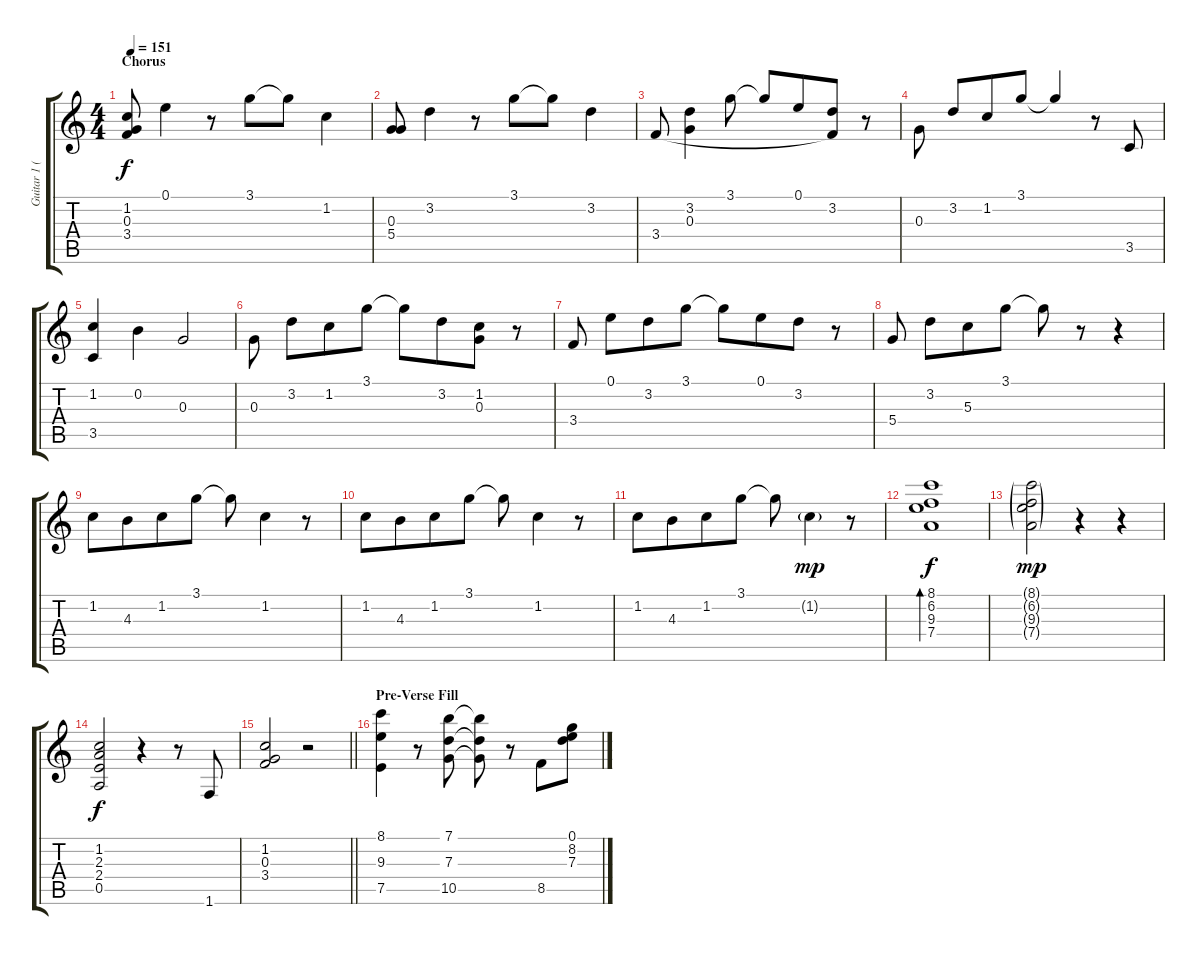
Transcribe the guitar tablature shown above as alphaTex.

\track ("Guitar 1 (Delay/Echo)" "Guitar 1 (") {instrument electricguitarclean}
\staff {score tabs}
\tuning (E4 B3 G3 D3 A2 E2) {hide}
\ts (4 4)
\section ("" "Chorus")
\tempo 151
\clef g2
\ks c
(1.2 0.3 3.4).8{dy f} 0.1.4 r.8 3.1.8 3.1{t}.8 1.2.4 |
(0.3 5.4).8 3.2.4 r.8 3.1.8 3.1{t}.8 3.2.4 |
3.4.8 (3.2 0.3).4 3.1.8{beam split} 3.1{t}.8{beam Up beam merge} 0.1.8{beam Up beam merge} (3.2 3.4{t}).8{beam Up} r.8 |
0.3.8{beam Down beam split} 3.2.8{beam Up beam merge} 1.2.8{beam Up} 3.1.8{beam Up} 3.1{t}.4{beam Up} r.8 3.5.8 |
(1.2 3.5).4 0.2.4 0.3.2 |
0.3.8{beam Down beam split} 3.2.8{beam merge} 1.2.8 3.1.8 3.1{t}.8 3.2.8{beam merge} (1.2 0.3).8 r.8 |
3.4.8{beam split} 0.1.8{beam merge} 3.2.8{beam merge} 3.1.8 3.1{t}.8 0.1.8{beam merge} 3.2.8 r.8 |
5.4.8{beam split} 3.2.8{beam merge} 5.3.8 3.1.8 3.1{t}.8 r.8 r.4 |
1.2.8 4.3.8{beam merge} 1.2.8{beam merge} 3.1.8{beam split} 3.1{t}.8 1.2.4 r.8 |
1.2.8 4.3.8{beam merge} 1.2.8{beam merge} 3.1.8{beam split} 3.1{t}.8 1.2.4 r.8 |
1.2.8 4.3.8{beam merge} 1.2.8{beam merge} 3.1.8{beam split} 3.1{t}.8 1.2{g}.4{dy mp} r.8 |
(8.1 6.2 9.3 7.4).1{bd 30 dy f} |
(8.1{g} 6.2{g} 9.3{g} 7.4{g}).2{dy mp} r.4 r.4 |
(1.2 2.3 2.4 0.5).2{dy f} r.4 r.8 1.6.8 |
\barLineRight lightlight
(1.2 0.3 3.4).2 r.2 |
\section ("" "Pre-Verse Fill")
(8.1 9.3 7.5).4 r.8 (7.1 7.3 10.5).8 (7.1{t} 7.3{t} 10.5{t}).8 r.8 8.5.8 (0.1 8.2 7.3).8
